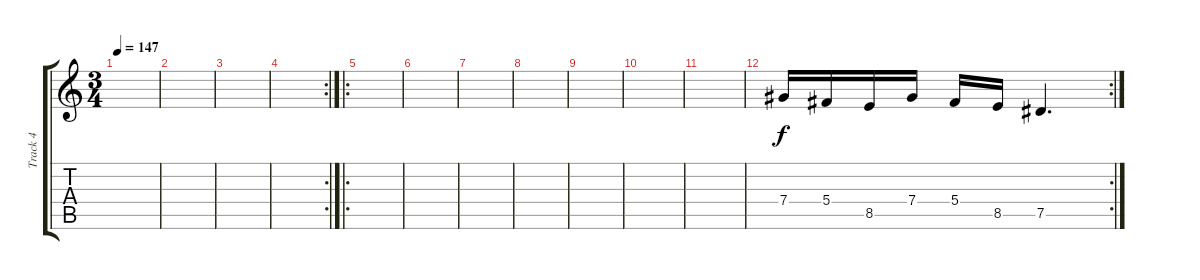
\track ("Track 4" "Track 4") {instrument distortionguitar}
\staff {score tabs}
\tuning (Eb4 Bb3 Gb3 Db3 Ab2 Db2) {hide}
\ts (3 4)
\tempo 147
\clef g2
\ks c
|
|
|
\rc 2
|
\ro
|
|
|
|
|
|
|
\rc 2
7.4.16 5.4.16 8.5.16 7.4.16 5.4.16 8.5.16 7.5.4{d}
